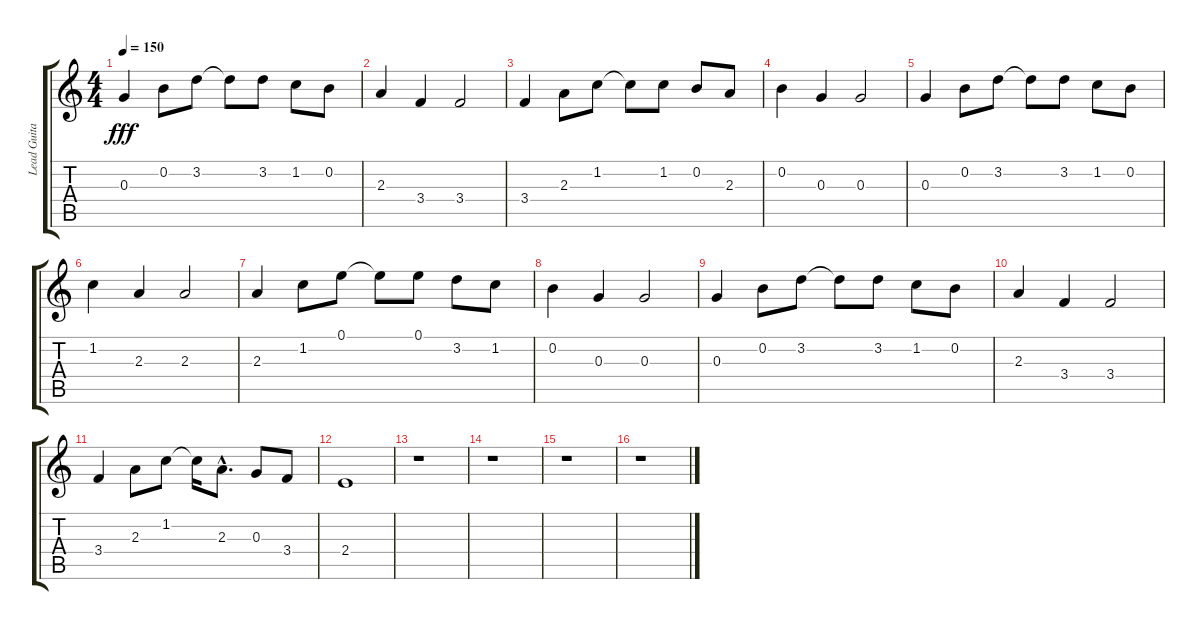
\track ("Lead Guitar" "Lead Guita") {instrument electricguitarjazz}
\staff {score tabs}
\tuning (E4 B3 G3 D3 A2 E2) {hide}
\ts (4 4)
\tempo 150
\clef g2
\ks c
0.3.4{dy fff} 0.2.8 3.2.8 3.2{t}.8 3.2.8 1.2.8 0.2.8 |
2.3.4 3.4.4 3.4.2 |
3.4.4 2.3.8 1.2.8 1.2{t}.8 1.2.8 0.2.8 2.3.8 |
0.2.4 0.3.4 0.3.2 |
0.3.4 0.2.8 3.2.8 3.2{t}.8 3.2.8 1.2.8 0.2.8 |
1.2.4 2.3.4 2.3.2 |
2.3.4 1.2.8 0.1.8 0.1{t}.8 0.1.8 3.2.8 1.2.8 |
0.2.4 0.3.4 0.3.2 |
0.3.4 0.2.8 3.2.8 3.2{t}.8 3.2.8 1.2.8 0.2.8 |
2.3.4 3.4.4 3.4.2 |
3.4.4 2.3.8 1.2.8 1.2{t}.16 2.3{hac}.8{d} 0.3.8 3.4.8 |
2.4.1 |
r.1 |
r.1 |
r.1 |
r.1
